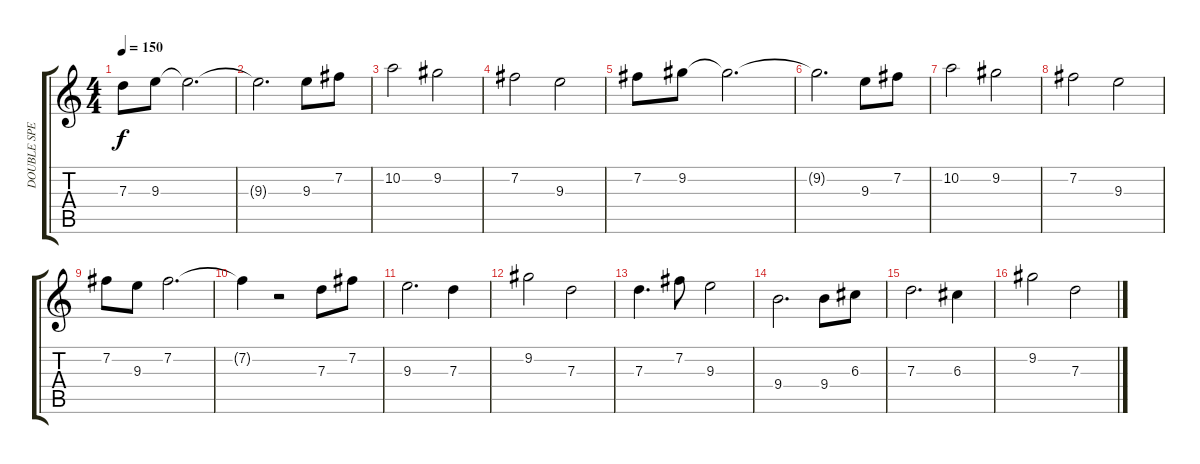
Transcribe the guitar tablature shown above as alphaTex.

\track ("DOUBLE SPEED GUIT" "DOUBLE SPE") {instrument acousticguitarnylon}
\staff {score tabs}
\tuning (E4 B3 G3 D3 A2 E2) {hide}
\ts (4 4)
\tempo 150
\clef g2
\ks c
7.3.8{dy f} 9.3.8 9.3{t}.2{d} |
9.3{t}.2{d} 9.3.8 7.2.8 |
10.2.2 9.2.2 |
7.2.2 9.3.2 |
7.2.8 9.2.8 9.2{t}.2{d} |
9.2{t}.2{d} 9.3.8 7.2.8 |
10.2.2 9.2.2 |
7.2.2 9.3.2 |
7.2.8 9.3.8 7.2.2{d} |
7.2{t}.4 r.2 7.3.8 7.2.8 |
9.3.2{d} 7.3.4 |
9.2.2 7.3.2 |
7.3.4{d} 7.2.8 9.3.2 |
9.4.2{d} 9.4.8 6.3.8 |
7.3.2{d} 6.3.4 |
9.2.2 7.3.2
